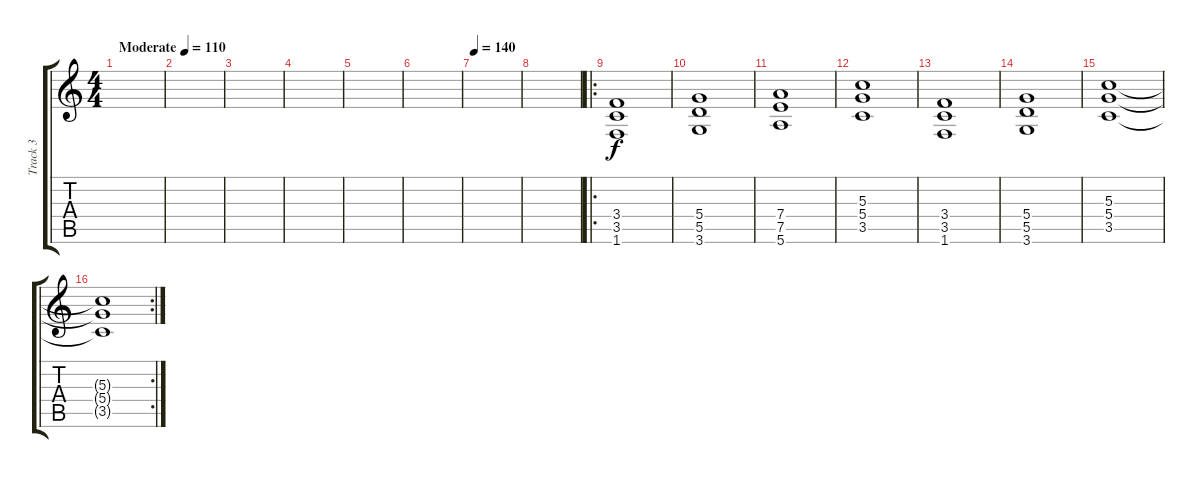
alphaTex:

\track ("Track 3" "Track 3") {instrument distortionguitar}
\staff {score tabs}
\tuning (E4 B3 G3 D3 A2 E2) {hide}
\ts (4 4)
\tempo (110 "Moderate")
\clef g2
\ks c
|
|
|
|
|
|
\tempo 140
|
|
\ro
(3.4 3.5 1.6).1 |
(5.4 5.5 3.6).1 |
(7.4 7.5 5.6).1 |
(5.3 5.4 3.5).1 |
(3.4 3.5 1.6).1 |
(5.4 5.5 3.6).1 |
(5.3 5.4 3.5).1 |
\rc 2
(5.3{t} 5.4{t} 3.5{t}).1
